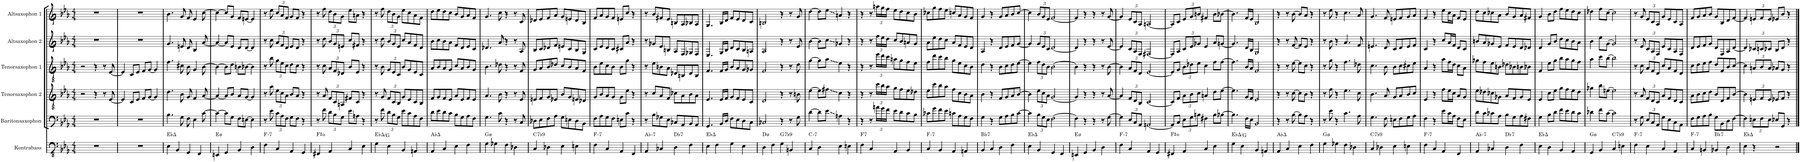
**kern	**harte	**kern	**kern	**kern	**kern	**kern
*part6	*part6	*part5	*part4	*part3	*part2	*part1
*staff6	*	*staff5	*staff4	*staff3	*staff2	*staff1
*I"Kontrabass	*	*I"Baritonsaxophon	*I"Tenorsaxophon 2	*I"Tenorsaxophon 1	*I"Altsaxophon 2	*I"Altsaxophon 1
*I'Kb.	*	*I'Bar.sax.	*I'T. Sax. 2	*I'T. Sax. 1	*I'A.sax. 2	*I'A.sax. 1
*clefFv4	*	*clefF4	*clefGv2	*clefGv2	*clefG2	*clefG2
*Trd7c12	*	*Trd12c21	*Trd8c14	*Trd8c14	*Trd5c9	*Trd5c9
*k[b-e-a-]	*	*k[b-e-a-]	*k[b-e-a-]	*k[b-e-a-]	*k[b-e-a-]	*k[b-e-a-]
*M4/4	*	*M4/4	*M4/4	*M4/4	*M4/4	*M4/4
=1	=1	=1	=1	=1	=1	=1
1r	.	1r	2r	2r	1r	1r
.	.	.	4r	4r	.	.
.	.	.	8r	8r	.	.
.	.	.	[8E-/	[8E-/	.	.
=2	=2	=2	=2	=2	=2	=2
1r	.	1r	4E-/]	4E-/]	1r	1r
.	.	.	8C/L	8C/L	.	.
.	.	.	8E-/J	8E-/J	.	.
.	.	.	8F/L	8F/L	.	.
.	.	.	[8G/J	[8G/J	.	.
.	.	.	4G/]	4G/]	.	.
=3	=3	=3	=3	=3	=3	=3
4EE-\	Eb:maj	4.B-\	4.d\	4.f\	4.g/	4.b-\
4BBB-/	.	.	.	.	.	.
.	.	8G\	8B-\	8c#X\	8en/	8g/
4GGG/	.	8F\	8G/	8B-\	8d/	8f/
.	.	4E-\	4F/	4G/	4B-/	4e-/
4FFF/	.	.	.	.	.	.
.	.	[8c\	[8A-/	[8B-\	[8a-/	[8cc\
=4	=4	=4	=4	=4	=4	=4
4EEEn/	E:hdim7	4c\_	4A-/_	4B-\_	4a-/_	4cc\_
4GGG/	.	8c\L]	8A-/L]	8B-\L]	8a-/L]	8cc/L]
.	.	8G\J	8B-/J	8d\J	8e-/J	8g/J
4BBB-/	.	8F\L	8A-/L	8Bn\L	8d/L	8f/L
.	.	[8En\J	[8G/J	[8B-X\J	[8d/J	[8en/J
4DD\	.	4E\]	4G/]	4B-\]	4d/]	4e/]
=5	=5	=5	=5	=5	=5	=5
!	!LO:H:kt=7	!	!	!	!	!
4FF\	F:min7	8r	8r	8r	8r	8r
.	.	8e-\	8a-\	8b-\	8cc\	8ee-\
*	*	*Xbrackettup	*Xbrackettup	*Xbrackettup	*Xbrackettup	*Xbrackettup
4CC/	.	12c\L	12e-\L	12g\L	12a-/L	12cc/L
.	.	12A-\	12c\	12e-\	12f/	12a-/
.	.	12F\J	12A-\J	12c\J	12d/J	12f/J
4AAA-/	.	8G\L	8B-/L	8d\L	8e-/L	8g/L
.	.	8F\J	8A-/J	8c\J	8d/J	8f/J
4GGG/	.	4r	4r	4r	4r	4r
=6	=6	=6	=6	=6	=6	=6
4FFF#X/	F#:dim	8r	8r	8r	8r	8r
.	.	8f\	8A-/	8c\	8dd\	8ff\
4AAA-/	.	12d\L	12F/L	12A-/L	12b-/L	12dd\L
.	.	12B-\	12C/	12F/	12g/	12b-\
.	.	12G\J	12AAn/J	12D-X/J	12en/J	12g\J
4CC/	.	8e-\L	8F#X/L	8B-/L	8cc/L	8ee-\L
.	.	8An\J	8C/J	8E-/J	8f#X/J	8an\J
4EE-\	.	4r	4r	4r	4r	4r
=7	=7	=7	=7	=7	=7	=7
4GG\	Eb:maj/3	8r	8r	8r	8r	8r
.	.	8f\	8G/	8B-\	8dd\	8ff\
4EE-\	.	12d\L	12F/L	12G/L	12b-/L	12dd\L
.	.	12B-\	12C/	12E-/	12g/	12b-\
.	.	12G\J	12BB-/J	12C/J	12e-/J	12g\J
4BBB-/	.	8e-\L	8G/L	8B-/L	8cc/L	8ee-\L
.	.	8c\	8E-/	8G/	8a-/	8cc\
4AAAn/	.	8A-\	8C/	8E-/	8f/	8a-\
.	.	8F\J	8BB-/J	8C/J	8d/J	8f\J
=8	=8	=8	=8	=8	=8	=8
4AAA-/	Ab:maj	8d\L	8F/L	8A-/L	8b-\L	8dd\L
.	.	8e-\	8G/	8B-/	8cc\	8ee-\
4CC/	.	8d\	8F/	8A-/	8b-\	8dd\
.	.	8c\J	8E-/J	8G/J	8a-\J	8cc\J
4EE-\	.	8B-\L	8A-/L	8c/L	8f/L	8b-/L
.	.	8G\	8E-/	8A-/	8d/	8g/
4FF\	.	8A-\	8F/	8B-/	8e-/	8a-/
.	.	8F\J	8E-/J	8G/J	8c/J	8f/J
=9	=9	=9	=9	=9	=9	=9
4GG\	G:hdim7	4.G\	4.A-/	4.B-\	4.d-X/	4.g/
4GG-X\	.	.	.	.	.	.
.	.	8c\	8B-\	8d-X\	8a-/	8cc\
4FF\	.	4r	4r	4r	4r	4r
4DD-X\	.	8r	8r	8r	8r	8r
.	.	8C/	8E-/	8F/	8A-/	8c/
=10	=10	=10	=10	=10	=10	=10
!	!LO:H:kt=7	!	!	!	!	!
4CC/	C:7(b9)	8D-X\L	8En/L	8G/L	8B-/L	8d-X/L
.	.	8E-\	8F/	8A-/	8c/	8e-/
4DD-X\	.	8F\	8G/	8B-/	8d-X/	8f/
.	.	8A-\J	8E-X/J	8d-X/J	8f/J	8a-/J
4EE-\	.	8G\L	8B-/L	8c/L	8en/L	8g/L
.	.	8En\	8G/	8B-/	8c/	8en/
4EEn\	.	8D-\	8En/	8A-/	8B-/	8d-/
.	.	8BB-\J	8D-X/J	8F/J	8G/J	8B-/J
=11	=11	=11	=11	=11	=11	=11
!	!LO:H:kt=7	!	!	!	!	!
4FF\	F:min7	8F\L	8G/L	8B-\L	8c/L	8f/L
.	.	8A-\	8B-/	8e-\	8e-/	8a-/
4CC/	.	8G\	8A-/	8c\	8d/	8g/
.	.	8F\J	8G/J	8B-\J	8c/J	8f/J
4AAA-/	.	8En\L	8G\L	8B-\L	8c#X/L	8en/L
.	.	8c\J	8e-\J	8g\J	8a-/J	8cc/J
4FFF/	.	4r	4r	4r	4r	4r
=12	=12	=12	=12	=12	=12	=12
!	!LO:H:kt=7	!	!	!	!	!
4AAA-/	Ab:min7	8r	8r	8r	8r	8r
.	.	8B-\L	8c/L	8e-\L	8g-X/L	8b-/L
4CC-X/	.	8G-X\	8A-/	8Bn\	8e-/	8f#X/
.	.	8E-\J	8F/J	8A-\J	8Bn/J	8e-/J
!	!LO:H:kt=7	!	!	!	!	!
4DD\	Db:7	8C-X/L	8c-X\L	8D-X/L	8A-/L	8Bn/L
.	.	8AA-/	8A-\	8BBn/	8F/	8A-/
4FF\	.	8BB-/	8B-\	8D-/	8G-X/	8B-X/
.	.	8AA-/J	8A-\J	8BB/J	8F/J	8A-/J
=13	=13	=13	=13	=13	=13	=13
4EE-\	Eb:maj	4.GG/	4.E-/	4.F/	4.E-/	4.G/
4FF\	.	.	.	.	.	.
.	.	16BB-/LL	16E-/LL	16F/LL	16G/LL	16B-/LL
.	.	16D/JJ	16F/JJ	16G/JJ	16B-/JJ	16d/JJ
4GG\	.	8F\L	8G/L	8B-/L	8d/L	8f/L
.	.	8E-\	8F/	8A-/	8c/	8e-/
4EE-\	.	8D\	8E-/	8G/	8B-/	8d/
.	.	8C\J	8C/J	8G-X/J	8An/J	8c/J
=14	=14	=14	=14	=14	=14	=14
4DD\	D:hdim7	2C-X/	2D/	2F/	2A-/	2Bn/
4FF\	.	.	.	.	.	.
!	!LO:H:kt=7	!	!	!	!	!
4GG\	G:7(b9)	4r	4r	4r	4r	4r
4BBBn/	.	8r	8r	8r	8r	8r
.	.	8G\	8Bn\	8d\	8e-/	8g/
=15	=15	=15	=15	=15	=15	=15
!	!LO:H:kt=7	!	!	!	!	!
4CC/	C:min7	[4d\	[4e-\	[4g\	[4b-\	[4dd\
4DD\	.	8d\L]	8e-\L]	8g\L]	8b-\L]	8dd\L]
.	.	8e-\J	8f#X\J	8a-\J	8cc\J	8ee-\J
4EE-\	.	4An\	4c\	4e-\	4g-X/	4an/
4EEn\	.	4r	4r	4r	4r	4r
=16	=16	=16	=16	=16	=16	=16
!	!LO:H:kt=7	!	!	!	!	!
4FF\	F:7	4r	4r	4r	4r	4r
4CC/	.	8r	8r	8r	8r	8r
.	.	24an\LL	24cc\LL	24ee-\LL	24ff\LL	24aan\LL
.	.	24g\	24b-\	24dd\	24ee-\	24gg\
.	.	24f\JJ	24a-\JJ	24cc\JJ	24dd\JJ	24ff\JJ
4AAA-/	.	8e-\L	8g\L	8an\L	8cc/L	8ee-\L
.	.	8d\	8f\	8g\	8b-/	8dd\
4BBB-/	.	8c\	8e-\	8f\	8an/	8cc\
.	.	8B-\J	8d-X\J	8e-\J	8g/J	8b-\J
=17	=17	=17	=17	=17	=17	=17
!	!LO:H:kt=7	!	!	!	!	!
4CC/	F:min7	8c-X\L	8e-\L	8f\L	8a-\L	8cc-X\L
.	.	8g\	8cc\	8dd\	8ee-\	8gg\
4BBB-/	.	8f\	8b-\	8cc\	8dd\	8ff\
.	.	8e-\J	8a-\J	8b-\J	8cc\J	8ee-\J
4AAA-/	.	8cn\L	8f\L	8g\L	8a-/L	8ccn/L
.	.	8A-\	8c\	8e-\	8f/	8a-/
4AAAn/	.	8G\	8B-\	8c\	8e-/	8g/
.	.	8F\J	8A-\J	8B-\J	8d/J	8f/J
=18	=18	=18	=18	=18	=18	=18
!	!LO:H:kt=7	!	!	!	!	!
4BBB-/	Bb:7	4G\	4B-\	4d\	4A-/	4g/
4CC/	.	4r	4r	4r	4r	4r
4DD\	.	8G\L	8F/L	8B-\L	8d/L	8g/L
.	.	8A-\	8G/	8c\	8e-/	8a-/
4FF\	.	8B-\	8A-/	8d\	8f/	8b-/
.	.	[8c\J	[8B-/J	[8e-\J	[8g/J	[8cc/J
=19	=19	=19	=19	=19	=19	=19
4EE-\	Eb:maj	4c\]	4B-\]	4e-\]	4g/]	4cc\]
4BBB-/	.	12B-\L	12e-\L	12f\L	12g/L	12b-/L
.	.	12G\	12c\	12d\	12e-/	12g/
.	.	12E-\J	12A-\J	12B-\J	12c/J	12e-/J
4GGG/	.	[2F\	[2G/	[2B-\	[2d/	[2f/
4FFF/	.	.	.	.	.	.
=20	=20	=20	=20	=20	=20	=20
4EEEn/	E:hdim7	4F\]	4G/]	4B-\]	4d/]	4f/]
4GGG/	.	4r	4r	4r	4r	4r
4BBB-/	.	4r	4r	4r	4r	4r
4DD\	.	8r	8r	8r	8r	8r
.	.	[8G\	[8A-/	[8B-\	[8e-/	[8g/
=21	=21	=21	=21	=21	=21	=21
!	!LO:H:kt=7	!	!	!	!	!
4FF\	F:min7	4G\]	4A-/]	4B-\]	4e-/]	4g/]
4CC/	.	12E-/L	12F/L	12A-/L	12c/L	12e-/L
.	.	12C/	12D/	12F/	12A-/	12c/
.	.	12AA-/J	12BB-/J	12D/J	12F/J	12A-/J
4AAA-/	.	[2AAn/	[2C/	[2E-/	[2F#X/	[2An/
4GGG/	.	.	.	.	.	.
=22	=22	=22	=22	=22	=22	=22
4FFF#X/	F#:dim	8AA/L]	8C/L]	8E-/L]	8F#/L]	8A/L]
.	.	8C/J	8F/J	8G/J	8A-/J	8c/J
4AAA-/	.	12E-\L	12A-\L	12B-\L	12c/L	12e-/L
.	.	12G\	12B-\	12d-X\	12e-/	12g/
.	.	12Bn\J	12c\J	12e-\J	12g-X/J	12bn/J
4CC/	.	4F#X\	4An/	4c\	4e-/	4f#X/
4EE-\	.	8B\L	8d\L	8f\L	8a-/L	8b\L
.	.	[8B-X\J	[8e-\J	[8f\J	[8gn/J	[8b-X\J
=23	=23	=23	=23	=23	=23	=23
4GG\	Eb:maj/3	4.B-\]	4.e-\]	4.f\]	4.g/]	4.b-\]
4EE-\	.	.	.	.	.	.
.	.	16F\LL	16G/LL	16B-/LL	16d/LL	16f/LL
.	.	16E-\JJ	16F/JJ	16A-/JJ	16B-/JJ	16e-/JJ
4BBB-/	.	2BB-/	2E-/	2F/	2G/	2B-/
4AAAn/	.	.	.	.	.	.
=24	=24	=24	=24	=24	=24	=24
4AAA-/	Ab:maj	4r	4r	4r	4r	4r
4CC/	.	8r	8r	8r	8r	8r
.	.	[8B-\	[8c\	[8e-\	[8f/	[8b-\
4EE-\	.	8B-\L]	8c\L]	8e-\L]	8f/L]	8b-/L]
.	.	8A-\J	8B-\J	8c\J	8e-/J	8a-/J
4FF\	.	4r	4r	4r	4r	4r
=25	=25	=25	=25	=25	=25	=25
4GG\	G:hdim7	8r	8r	8r	8r	8r
.	.	8e-\	8f\	8g\	8b-\	8ee-\
4GG-X\	.	4r	4r	4r	4r	4r
4FF\	.	4.c\	4.e-\	4.f\	4.a-/	4.cc\
4DD-X\	.	.	.	.	.	.
.	.	8A-\	8c\	8d-X\	8f/	8a-/
=26	=26	=26	=26	=26	=26	=26
!	!LO:H:kt=7	!	!	!	!	!
4CC/	C:7(b9)	4.G\	4.B-\	4.c\	4.en/	4.g/
4DD-X\	.	.	.	.	.	.
.	.	8F\	8A-/	8B-\	8d/	8f/
4EE-\	.	8En\L	8G/L	8B-\L	8c/L	8en/L
.	.	8F\	8A-/	8c\	8d/	8f/
4EEn\	.	8G\	8B-/	8c#X\	8e/	8g/
.	.	8A-\J	8c/J	8e-\J	8f/J	8a-/J
=27	=27	=27	=27	=27	=27	=27
!	!LO:H:kt=7	!	!	!	!	!
4FF\	F:min7	4F\	4E-/	4A-/	4c/	4f/
4CC/	.	4r	4r	4r	4r	4r
4AAA-/	.	8e-\L	8f\L	8a-\L	8cc/L	8ee-\L
.	.	16c\L	16e-\L	16f\L	16a-/L	16cc\L
.	.	16A-\JJ	16c\JJ	16d\JJ	16f/JJ	16a-\JJ
4FFF/	.	8F\L	8A-/L	8c\L	8d/L	8f/L
.	.	8E-\J	8G/J	8A-\J	8c/J	8e-/J
=28	=28	=28	=28	=28	=28	=28
!	!LO:H:kt=7	!	!	!	!	!
4AAA-/	Ab:min7	8d\L	8e-\L	8g-X\L	8bn/L	8dd\L
.	.	8c\	8d-X\	8f\	8a-/	8cc\
4CC-X/	.	8c-X\	8c-X\	8e-\	8g-X/	8cc-X\
.	.	8A-\J	8G-X\J	8Bn\J	8e-/J	8a-\J
!	!LO:H:kt=7	!	!	!	!	!
4DD\	Db:7	8B-\L	8A-/L	8d-X\L	8f/L	8b-/L
.	.	8G\	8F/	8B-X\	8e-/	8g/
4FF\	.	8A-\	8G-/	8Bn\	8d/	8a-/
.	.	8F#X\J	8E-/J	8B-X\J	8d-X/J	8f#X/J
=29	=29	=29	=29	=29	=29	=29
4EE-\	Eb:maj	4G\	4E-/	4F/	4d/	4g/
4DD\	.	8B-\L	8c\L	8e-\L	8g/L	8b-\L
.	.	8d\J	8e-\J	8g\J	8b-/J	8dd\J
4BBB-/	.	8f\L	8g\L	8b-\L	8dd\L	8ff\L
.	.	8e-\	8f\	8a-\	8cc\	8ee-\
4AAA-/	.	8d\	8e-\	8g\	8b-\	8dd\
.	.	8c\J	8d\J	8f\J	8a-\J	8cc\J
=30	=30	=30	=30	=30	=30	=30
4GGG/	G:hdim7	4d-X\	4g-X\	4a-\	4b-\	4dd-X\
4BBB-/	.	8f\L	8b-\L	8cc\L	8ee-\L	8ff\L
.	.	[8c\J	[8en\J	[8b-\J	[8g\J	[8cc\J
!	!LO:H:kt=7	!	!	!	!	!
4CC/	C:7(b9)	2c\]	2e\]	2b-\]	2g/]	2cc\]
4EEn\	.	.	.	.	.	.
=31	=31	=31	=31	=31	=31	=31
!	!LO:H:kt=7	!	!	!	!	!
4FF\	F:min7	8r	8r	8r	8r	8r
.	.	8G\	8A-/	8c\	8e-/	8g/
4EE-\	.	12E-/L	12F/L	12A-/L	12c/L	12e-/L
.	.	12C/	12D/	12F/	12A-/	12c/
.	.	12AA-/J	12C/J	12D/J	12F/J	12A-/J
4CC/	.	8G\L	8A-/L	8c/L	8e-/L	8g/L
.	.	8E-\	8F/	8A-/	8c/	8e-/
4AAA-/	.	8C\	8D/	8F/	8A-/	8c/
.	.	8AA-\J	8C/J	8D/J	8F/J	8A-/J
=32	=32	=32	=32	=32	=32	=32
!	!LO:H:kt=7	!	!	!	!	!
4CC/	F:min7	8F\L	8A-\L	8c\L	8d/L	8f/L
.	.	8G\	8B-\	8d\	8e-/	8g/
4BBBn/	.	8A-\	8c\	8e-\	8f/	8a-/
.	.	8B-\J	8d\J	8f\J	8g/J	8b-/J
!	!LO:H:kt=7	!	!	!	!	!
4BBB-X/	Bb:7	8G\L	8B-/L	8d/L	8d/L	8g/L
.	.	8BB-\	8D/	8F/	8F/	8B-/
4DD\	.	8D\	8F/	8B-/	8A-/	8d/
.	.	[8F\J	[8B-/J	[8c/J	[8d/J	[8f/J
=33	=33	=33	=33	=33	=33	=33
4EE-\	Eb:maj	4F\]	4B-\]	4c\]	4d/]	4f/]
4r	.	12En\L	12En/L	12An/L	12c-X/L	12en/L
.	.	12F\	12F/	12B-/	12cn/	12f/
.	.	12E\J	12E/J	12A/J	12c-X/J	12e/J
2r	.	8E-X/L	8E-X/L	8A-X/L	8B-/L	8e-X/L
.	.	8GG/J	8F/J	8G/J	8d/J	8b-/J
.	.	4r	4r	4r	4r	4r
==	==	==	==	==	==	==
*-	*-	*-	*-	*-	*-	*-
